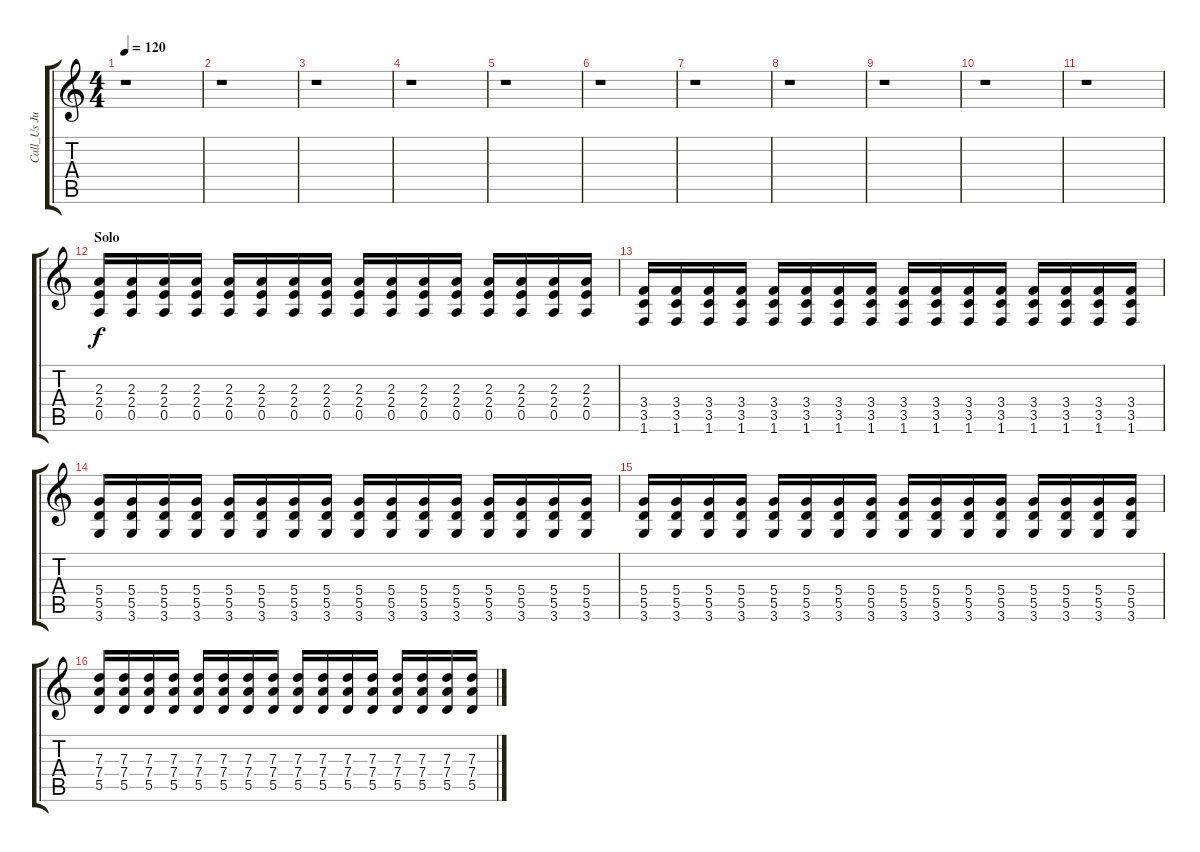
\track ("Call_Us Junior" "Call_Us Ju") {instrument distortionguitar}
\staff {score tabs}
\tuning (E4 B3 G3 D3 A2 E2) {hide}
\ts (4 4)
\tempo 120
\clef g2
\ks c
r.1{dy f} |
r.1 |
r.1 |
r.1 |
r.1 |
r.1 |
r.1 |
r.1 |
r.1 |
r.1 |
r.1 |
\section ("" "Solo")
(2.3 2.4 0.5).16{volume 13} (2.3 2.4 0.5).16 (2.3 2.4 0.5).16 (2.3 2.4 0.5).16 (2.3 2.4 0.5).16 (2.3 2.4 0.5).16 (2.3 2.4 0.5).16 (2.3 2.4 0.5).16 (2.3 2.4 0.5).16 (2.3 2.4 0.5).16 (2.3 2.4 0.5).16 (2.3 2.4 0.5).16 (2.3 2.4 0.5).16 (2.3 2.4 0.5).16 (2.3 2.4 0.5).16 (2.3 2.4 0.5).16 |
(3.4 3.5 1.6).16 (3.4 3.5 1.6).16 (3.4 3.5 1.6).16 (3.4 3.5 1.6).16 (3.4 3.5 1.6).16 (3.4 3.5 1.6).16 (3.4 3.5 1.6).16 (3.4 3.5 1.6).16 (3.4 3.5 1.6).16 (3.4 3.5 1.6).16 (3.4 3.5 1.6).16 (3.4 3.5 1.6).16 (3.4 3.5 1.6).16 (3.4 3.5 1.6).16 (3.4 3.5 1.6).16 (3.4 3.5 1.6).16 |
(5.4 5.5 3.6).16 (5.4 5.5 3.6).16 (5.4 5.5 3.6).16 (5.4 5.5 3.6).16 (5.4 5.5 3.6).16 (5.4 5.5 3.6).16 (5.4 5.5 3.6).16 (5.4 5.5 3.6).16 (5.4 5.5 3.6).16 (5.4 5.5 3.6).16 (5.4 5.5 3.6).16 (5.4 5.5 3.6).16 (5.4 5.5 3.6).16 (5.4 5.5 3.6).16 (5.4 5.5 3.6).16 (5.4 5.5 3.6).16 |
(5.4 5.5 3.6).16 (5.4 5.5 3.6).16 (5.4 5.5 3.6).16 (5.4 5.5 3.6).16 (5.4 5.5 3.6).16 (5.4 5.5 3.6).16 (5.4 5.5 3.6).16 (5.4 5.5 3.6).16 (5.4 5.5 3.6).16 (5.4 5.5 3.6).16 (5.4 5.5 3.6).16 (5.4 5.5 3.6).16 (5.4 5.5 3.6).16 (5.4 5.5 3.6).16 (5.4 5.5 3.6).16 (5.4 5.5 3.6).16 |
(7.3 7.4 5.5).16 (7.3 7.4 5.5).16 (7.3 7.4 5.5).16 (7.3 7.4 5.5).16 (7.3 7.4 5.5).16 (7.3 7.4 5.5).16 (7.3 7.4 5.5).16 (7.3 7.4 5.5).16 (7.3 7.4 5.5).16 (7.3 7.4 5.5).16 (7.3 7.4 5.5).16 (7.3 7.4 5.5).16 (7.3 7.4 5.5).16 (7.3 7.4 5.5).16 (7.3 7.4 5.5).16 (7.3 7.4 5.5).16
